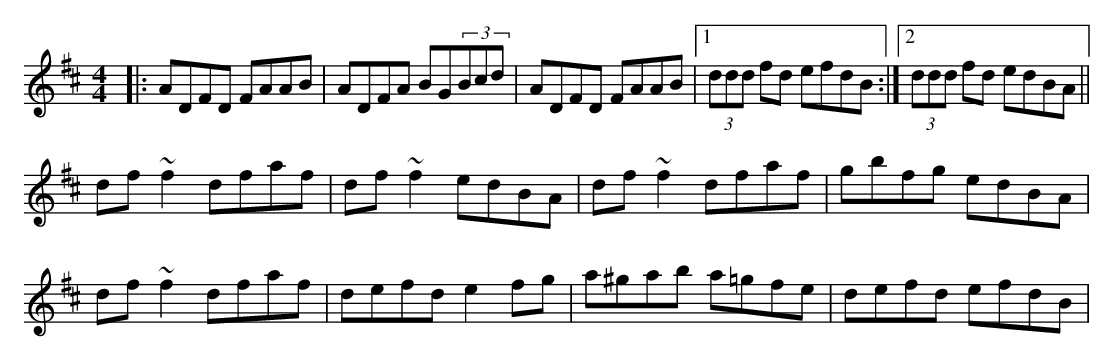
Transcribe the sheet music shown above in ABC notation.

X:1
M:4/4
K:D
|:ADFD FAAB|ADFA BG(3Bcd|ADFD FAAB|1 (3ddd fd efdB:|2 (3ddd fd edBA||
df~f2 dfaf|df~f2 edBA|df~f2 dfaf|gbfg edBA|
df~f2 dfaf|defd e2fg|a^gab a=gfe|defd efdB|
